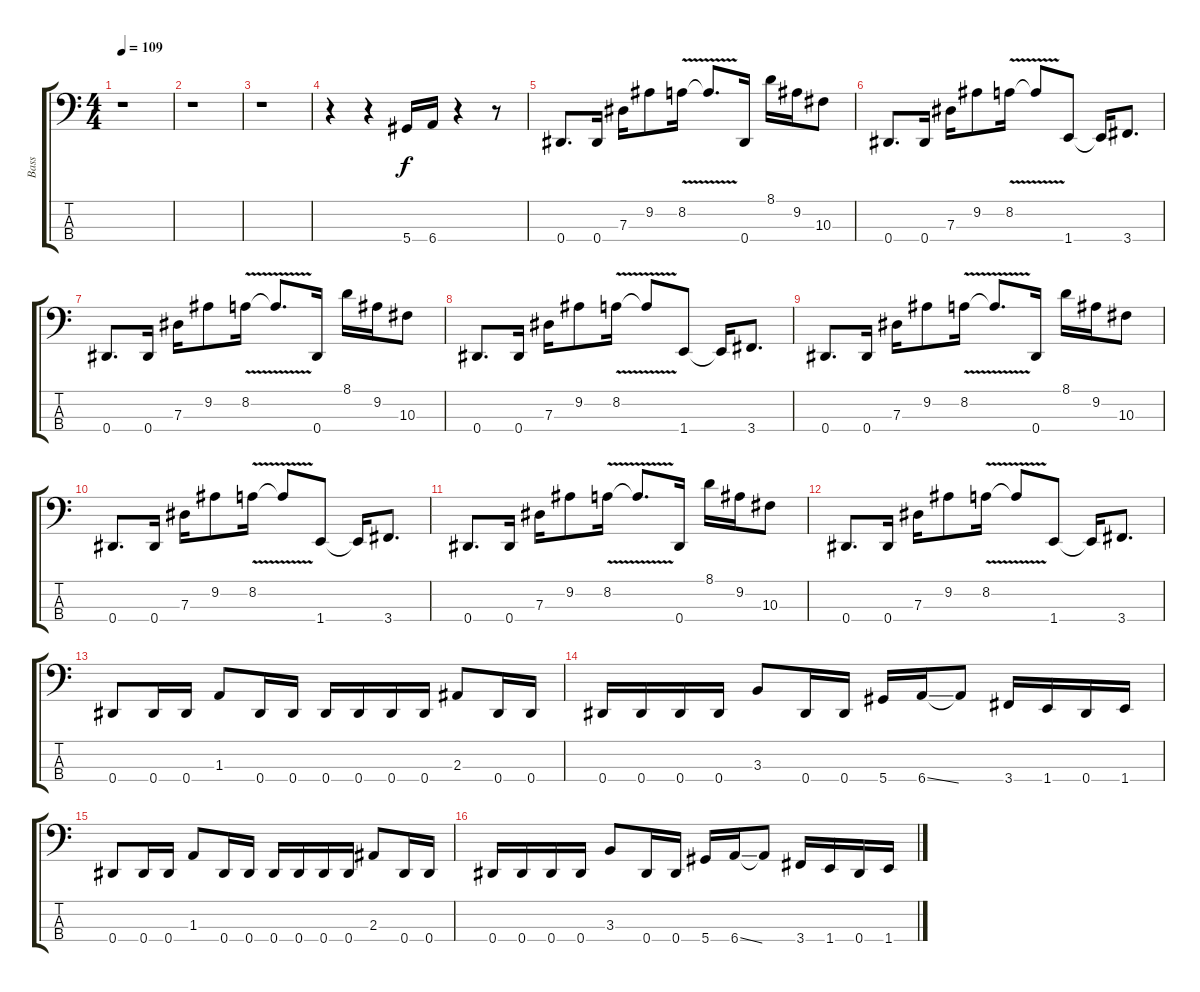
\track ("Bass" "Bass") {instrument electricbassfinger}
\staff {score tabs}
\tuning (Gb2 Db2 Ab1 Eb1) {hide}
\ts (4 4)
\tempo 109
\clef f4
\ks c
r.1{dy f} |
r.1 |
r.1 |
r.4 r.4 5.4.16 6.4.16 r.4 r.8 |
0.4.8{d} 0.4.16 7.3.16 9.2.8 8.2{v}.16 8.2{t}.8{d} 0.4.16 8.1.16 9.2.16 10.3.8 |
0.4.8{d} 0.4.16 7.3.16 9.2.8 8.2{v}.16 8.2{t}.8 1.4.8 1.4{t}.16 3.4.8{d} |
0.4.8{d} 0.4.16 7.3.16 9.2.8 8.2{v}.16 8.2{t}.8{d} 0.4.16 8.1.16 9.2.16 10.3.8 |
0.4.8{d} 0.4.16 7.3.16 9.2.8 8.2{v}.16 8.2{t}.8 1.4.8 1.4{t}.16 3.4.8{d} |
0.4.8{d} 0.4.16 7.3.16 9.2.8 8.2{v}.16 8.2{t}.8{d} 0.4.16 8.1.16 9.2.16 10.3.8 |
0.4.8{d} 0.4.16 7.3.16 9.2.8 8.2{v}.16 8.2{t}.8 1.4.8 1.4{t}.16 3.4.8{d} |
0.4.8{d} 0.4.16 7.3.16 9.2.8 8.2{v}.16 8.2{t}.8{d} 0.4.16 8.1.16 9.2.16 10.3.8 |
0.4.8{d} 0.4.16 7.3.16 9.2.8 8.2{v}.16 8.2{t}.8 1.4.8 1.4{t}.16 3.4.8{d} |
0.4.8 0.4.16 0.4.16 1.3.8 0.4.16 0.4.16 0.4.16 0.4.16 0.4.16 0.4.16 2.3.8 0.4.16 0.4.16 |
0.4.16 0.4.16 0.4.16 0.4.16 3.3.8 0.4.16 0.4.16 5.4.16 6.4{ss}.16 6.4{t}.8 3.4.16 1.4.16 0.4.16 1.4.16 |
0.4.8 0.4.16 0.4.16 1.3.8 0.4.16 0.4.16 0.4.16 0.4.16 0.4.16 0.4.16 2.3.8 0.4.16 0.4.16 |
0.4.16 0.4.16 0.4.16 0.4.16 3.3.8 0.4.16 0.4.16 5.4.16 6.4{ss}.16 6.4{t}.8 3.4.16 1.4.16 0.4.16 1.4.16
